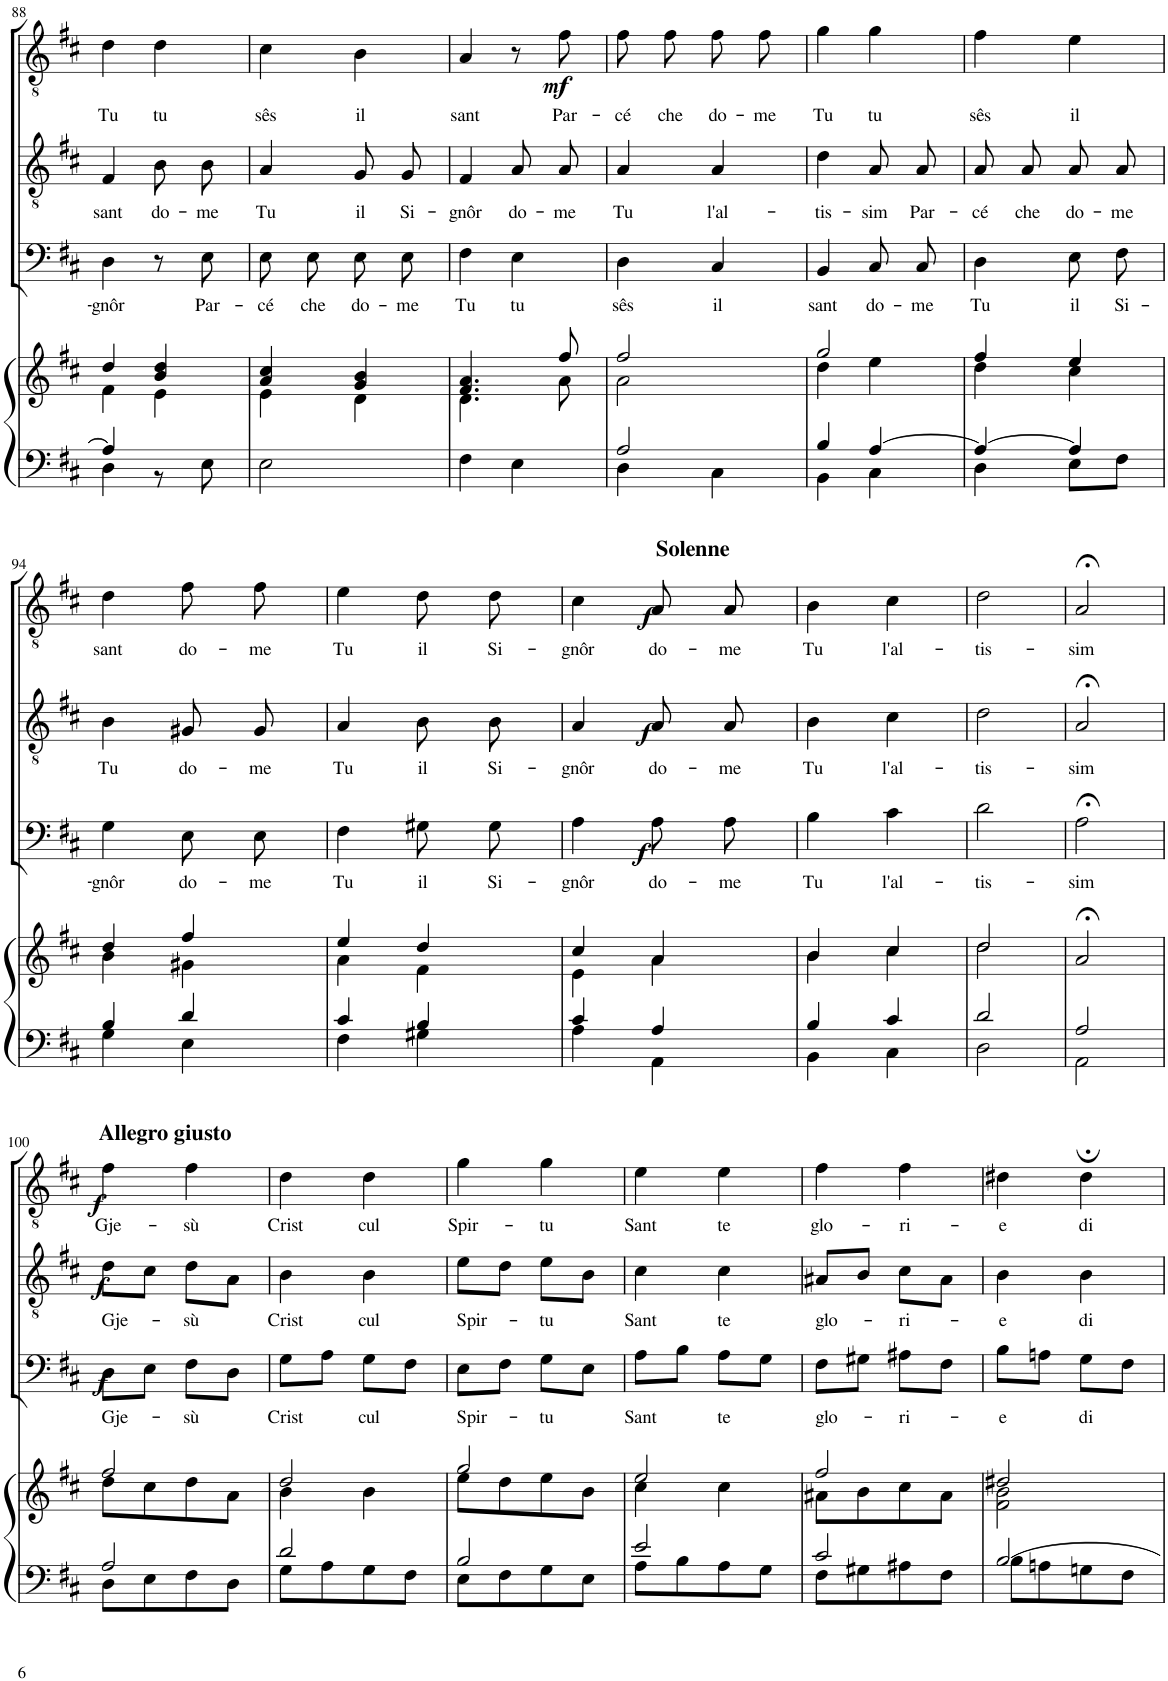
**kern	**kern	**kern	**text	**dynam	**kern	**text	**dynam	**kern	**text	**dynam
*part4	*part4	*part3	*part3	*part3	*part2	*part2	*part2	*part1	*part1	*part1
*staff5	*staff4	*staff3	*staff3	*staff3	*staff2	*staff2	*staff2	*staff1	*staff1	*staff1
*I"Organo	*	*I"Basso	*	*	*I"Tenore	*	*	*I"Tenore	*	*
!!LO:PB:g=z
*clefF4	*clefG2	*clefF4	*	*	*clefGv2	*	*	*clefGv2	*	*
*k[f#c#]	*k[f#c#]	*k[f#c#]	*	*	*k[f#c#]	*	*	*k[f#c#]	*	*
*M2/4	*M2/4	*M2/4	*	*	*M2/4	*	*	*M2/4	*	*
=88	=88	=88	=88	=88	=88	=88	=88	=88	=88	=88
*^	*^	*	*	*	*	*	*	*	*	*
!	!	!	!	!	!LO:LY:b	!	!	!LO:LY:b	!	!	!LO:LY:b	!
4A/]	4D\	4dd/	4f#\	4D\	-gnôr	.	4F#/	sant	.	4d\	Tu	.
!	!	!	!	!	!	!	!	!LO:LY:b	!	!	!LO:LY:b	!
4ryy	8r	4b/ 4dd/	4e\	8r	.	.	8B\	do-	.	4d\	tu	.
!	!	!	!	!	!LO:LY:b	!	!	!LO:LY:b	!	!	!	!
.	8E\	.	.	8E\	Par-	.	8B\	-me	.	.	.	.
=89	=89	=89	=89	=89	=89	=89	=89	=89	=89	=89	=89	=89
!	!	!	!	!	!LO:LY:b	!	!	!LO:LY:b	!	!	!LO:LY:b	!
*v	*v	*	*	*	*	*	*	*	*	*	*	*
2E\	4a/ 4cc#/	4e\	8E\	-cé	.	4A/	Tu	.	4c#\	sês	.
!	!	!	!	!LO:LY:b	!	!	!	!	!	!	!
.	.	.	8E\	che	.	.	.	.	.	.	.
!	!	!	!	!LO:LY:b	!	!	!LO:LY:b	!	!	!LO:LY:b	!
.	4g/ 4b/	4d\	8E\	do-	.	8G/	il	.	4B\	il	.
!	!	!	!	!LO:LY:b	!	!	!LO:LY:b	!	!	!	!
.	.	.	8E\	-me	.	8G/	Si-	.	.	.	.
=90	=90	=90	=90	=90	=90	=90	=90	=90	=90	=90	=90
!	!	!	!	!LO:LY:b	!	!	!LO:LY:b	!	!	!LO:LY:b	!
4F#\	4.f#/ 4.a/	4.d\	4F#\	Tu	.	4F#/	-gnôr	.	4A/	sant	.
!	!	!	!	!LO:LY:b	!	!	!LO:LY:b	!	!	!	!
4E\	.	.	4E\	tu	.	8A/	do-	.	8r	.	.
!	!	!	!	!	!	!	!LO:LY:b	!	!	!LO:LY:b	!LO:DY:b
.	8ff#/	8a\	.	.	.	8A/	-me	.	8f#\	Par-	mf
=91	=91	=91	=91	=91	=91	=91	=91	=91	=91	=91	=91
*^	*	*	*	*	*	*	*	*	*	*	*
!	!	!	!	!	!LO:LY:b	!	!	!LO:LY:b	!	!	!LO:LY:b	!
2A/	4D\	2ff#/	2a\	4D\	sês	.	4A/	Tu	.	8f#\L	-cé	.
!	!	!	!	!	!	!	!	!	!	!	!LO:LY:b	!
.	.	.	.	.	.	.	.	.	.	8f#\J	che	.
!	!	!	!	!	!LO:LY:b	!	!	!LO:LY:b	!	!	!LO:LY:b	!
.	4C#\	.	.	4C#/	il	.	4A/	l'al-	.	8f#\L	do-	.
!	!	!	!	!	!	!	!	!	!	!	!LO:LY:b	!
.	.	.	.	.	.	.	.	.	.	8f#\J	-me	.
=92	=92	=92	=92	=92	=92	=92	=92	=92	=92	=92	=92	=92
!	!	!	!	!	!LO:LY:b	!	!	!LO:LY:b	!	!	!LO:LY:b	!
4B/	4BB\	2gg/	4dd\	4BB/	sant	.	4d\	-tis-	.	4g\	Tu	.
!	!	!	!	!	!LO:LY:b	!	!	!LO:LY:b	!	!	!LO:LY:b	!
[4A/	4C#\	.	4ee\	8C#/	do-	.	8A/	-sim	.	4g\	tu	.
!	!	!	!	!	!LO:LY:b	!	!	!LO:LY:b	!	!	!	!
.	.	.	.	8C#/	-me	.	8A/	Par-	.	.	.	.
=93	=93	=93	=93	=93	=93	=93	=93	=93	=93	=93	=93	=93
!	!	!	!	!	!LO:LY:b	!	!	!LO:LY:b	!	!	!LO:LY:b	!
4A/_	4D\	4ff#/	4dd\	4D\	Tu	.	8A/	-cé	.	4f#\	sês	.
!	!	!	!	!	!	!	!	!LO:LY:b	!	!	!	!
.	.	.	.	.	.	.	8A/	che	.	.	.	.
!	!	!	!	!	!LO:LY:b	!	!	!LO:LY:b	!	!	!LO:LY:b	!
4A/]	8E\L	4ee/	4cc#\	8E\	il	.	8A/	do-	.	4e\	il	.
!	!	!	!	!	!LO:LY:b	!	!	!LO:LY:b	!	!	!	!
.	8F#\J	.	.	8F#\	Si-	.	8A/	-me	.	.	.	.
!!LO:LB:g=z
=94	=94	=94	=94	=94	=94	=94	=94	=94	=94	=94	=94	=94
!	!	!	!	!	!LO:LY:b	!	!	!LO:LY:b	!	!	!LO:LY:b	!
4B/	4G\	4dd/	4b\	4G\	gnôr	.	4B\	Tu	.	4d\	sant	.
!	!	!	!	!	!LO:LY:b	!	!	!LO:LY:b	!	!	!LO:LY:b	!
4d/	4E\	4ff#/	4g#X\	8E\	do-	.	8G#X/	do-	.	8f#\L	do-	.
!	!	!	!	!	!LO:LY:b	!	!	!LO:LY:b	!	!	!LO:LY:b	!
.	.	.	.	8E\	-me	.	8G#/	-me	.	8f#\J	-me	.
=95	=95	=95	=95	=95	=95	=95	=95	=95	=95	=95	=95	=95
!	!	!	!	!	!LO:LY:b	!	!	!LO:LY:b	!	!	!LO:LY:b	!
4c#/	4F#\	4ee/	4a\	4F#\	Tu	.	4A/	Tu	.	4e\	Tu	.
!	!	!	!	!	!LO:LY:b	!	!	!LO:LY:b	!	!	!LO:LY:b	!
4B/	4G#X\	4dd/	4f#\	8G#X\	il	.	8B\	il	.	8d\L	il	.
!	!	!	!	!	!LO:LY:b	!	!	!LO:LY:b	!	!	!LO:LY:b	!
.	.	.	.	8G#\	Si-	.	8B\	Si-	.	8d\J	Si-	.
=96	=96	=96	=96	=96	=96	=96	=96	=96	=96	=96	=96	=96
!	!	!	!	!	!LO:LY:b	!	!	!LO:LY:b	!	!	!LO:LY:b	!
4c#/	4A\	4cc#/	4e\	4A\	-gnôr	.	4A/	-gnôr	.	4c#\	-gnôr	.
!	!	!	!	!	!	!	!	!	!	!LO:TX:a:B:t=Solenne	!	!
!	!	!	!	!	!LO:LY:b	!LO:DY:b	!	!LO:LY:b	!LO:DY:b	!	!LO:LY:b	!LO:DY:b
4A/	4AA\	4a/	4a\	8A\	do-	f	8A/	do-	f	8A/L	do-	f
!	!	!	!	!	!LO:LY:b	!	!	!LO:LY:b	!	!	!LO:LY:b	!
.	.	.	.	8A\	-me	.	8A/	-me	.	8A/J	-me	.
=97	=97	=97	=97	=97	=97	=97	=97	=97	=97	=97	=97	=97
!	!	!	!	!	!LO:LY:b	!	!	!LO:LY:b	!	!	!LO:LY:b	!
4B/	4BB\	4b/	4b\	4B\	Tu	.	4B\	Tu	.	4B\	Tu	.
!	!	!	!	!	!LO:LY:b	!	!	!LO:LY:b	!	!	!LO:LY:b	!
4c#/	4C#\	4cc#/	4cc#\	4c#\	l'al-	.	4c#\	l'al-	.	4c#\	l'al-	.
=98	=98	=98	=98	=98	=98	=98	=98	=98	=98	=98	=98	=98
!	!	!	!	!	!LO:LY:b	!	!	!LO:LY:b	!	!	!LO:LY:b	!
2d/	2D\	2dd/	2dd\	2d\	-tis-	.	2d\	-tis-	.	2d\	-tis-	.
=99	=99	=99	=99	=99	=99	=99	=99	=99	=99	=99	=99	=99
!	!	!	!	!	!LO:LY:b	!	!	!LO:LY:b	!	!	!LO:LY:b	!
*	*	*v	*v	*	*	*	*	*	*	*	*	*
2A/	2AA;\	2a;</	2A;<\	-sim	.	2A;</	-sim	.	2A;</	-sim	.
!!LO:LB:g=z
=100	=100	=100	=100	=100	=100	=100	=100	=100	=100	=100	=100
*	*	*^	*	*	*	*	*	*	*	*	*
!	!	!	!	!	!	!	!	!	!	!LO:TX:a:B:t=Allegro giusto	!	!
!	!	!	!	!	!LO:LY:b	!LO:DY:b	!	!LO:LY:b	!LO:DY:b	!	!LO:LY:b	!LO:DY:b
2A/	8D\L	2ff#/	8dd\L	8D\L	-Gje-	f	8d\L	Gje-	f	4f#\	Gje-	f
.	8E\	.	8cc#\	8E\J	.	.	8c#\J	.	.	.	.	.
!	!	!	!	!	!LO:LY:b	!	!	!LO:LY:b	!	!	!LO:LY:b	!
.	8F#\	.	8dd\	8F#\L	-sù	.	8d\L	-sù	.	4f#\	-sù	.
.	8D\J	.	8a\J	8D\J	.	.	8A\J	.	.	.	.	.
=101	=101	=101	=101	=101	=101	=101	=101	=101	=101	=101	=101	=101
!	!	!	!	!	!LO:LY:b	!	!	!LO:LY:b	!	!	!LO:LY:b	!
2d/	8G\L	2dd/	4b\	8G\L	Crist	.	4B\	Crist	.	4d\	Crist	.
.	8A\	.	.	8A\J	.	.	.	.	.	.	.	.
!	!	!	!	!	!LO:LY:b	!	!	!LO:LY:b	!	!	!LO:LY:b	!
.	8G\	.	4b\	8G\L	cul	.	4B\	cul	.	4d\	cul	.
.	8F#\J	.	.	8F#\J	.	.	.	.	.	.	.	.
=102	=102	=102	=102	=102	=102	=102	=102	=102	=102	=102	=102	=102
!	!	!	!	!	!LO:LY:b	!	!	!LO:LY:b	!	!	!LO:LY:b	!
2B/	8E\L	2gg/	8ee\L	8E\L	Spir-	.	8e\L	Spir-	.	4g\	Spir-	.
.	8F#\	.	8dd\	8F#\J	.	.	8d\J	.	.	.	.	.
!	!	!	!	!	!LO:LY:b	!	!	!LO:LY:b	!	!	!LO:LY:b	!
.	8G\	.	8ee\	8G\L	-tu	.	8e\L	-tu	.	4g\	-tu	.
.	8E\J	.	8b\J	8E\J	.	.	8B\J	.	.	.	.	.
=103	=103	=103	=103	=103	=103	=103	=103	=103	=103	=103	=103	=103
!	!	!	!	!	!LO:LY:b	!	!	!LO:LY:b	!	!	!LO:LY:b	!
2e/	8A\L	2ee/	4cc#\	8A\L	Sant	.	4c#\	Sant	.	4e\	Sant	.
.	8B\	.	.	8B\J	.	.	.	.	.	.	.	.
!	!	!	!	!	!LO:LY:b	!	!	!LO:LY:b	!	!	!LO:LY:b	!
.	8A\	.	4cc#\	8A\L	te	.	4c#\	te	.	4e\	te	.
.	8G\J	.	.	8G\J	.	.	.	.	.	.	.	.
=104	=104	=104	=104	=104	=104	=104	=104	=104	=104	=104	=104	=104
!	!	!	!	!	!LO:LY:b	!	!	!LO:LY:b	!	!	!LO:LY:b	!
8F#\L	2c#/	2ff#/	8a#X\L	8F#\L	glo-	.	8A#X/L	glo-	.	4f#\	glo-	.
8G#X\	.	.	8b\	8G#X\J	.	.	8B/J	.	.	.	.	.
!	!	!	!	!	!LO:LY:b	!	!	!LO:LY:b	!	!	!LO:LY:b	!
8A#X\	.	.	8cc#\	8A#X\L	-ri-	.	8c#\L	-ri-	.	4f#\	-ri-	.
8F#\J	.	.	8a#\J	8F#\J	.	.	8A#\J	.	.	.	.	.
=105	=105	=105	=105	=105	=105	=105	=105	=105	=105	=105	=105	=105
!	!	!	!	!	!LO:LY:b	!	!	!LO:LY:b	!	!	!LO:LY:b	!
2B/	8B\L	2dd#X/	2f#\ 2b\	8B\L	-e	.	4B\	-e	.	4d#X\	-e	.
.	8An\	.	.	8An\J	.	.	.	.	.	.	.	.
!	!	!	!	!	!LO:LY:b	!	!	!LO:LY:b	!	!	!LO:LY:b	!
.	8Gn\	.	.	8G\L	di	.	4B\	di	.	4d#\	di	.
.	8F#\J	.	.	8F#\J	.	.	.	.	.	.	.	.
*v	*v	*	*	*	*	*	*	*	*	*	*	*
*	*v	*v	*	*	*	*	*	*	*	*	*
=	=	=	=	=	=	=	=	=	=	=
*-	*-	*-	*-	*-	*-	*-	*-	*-	*-	*-
